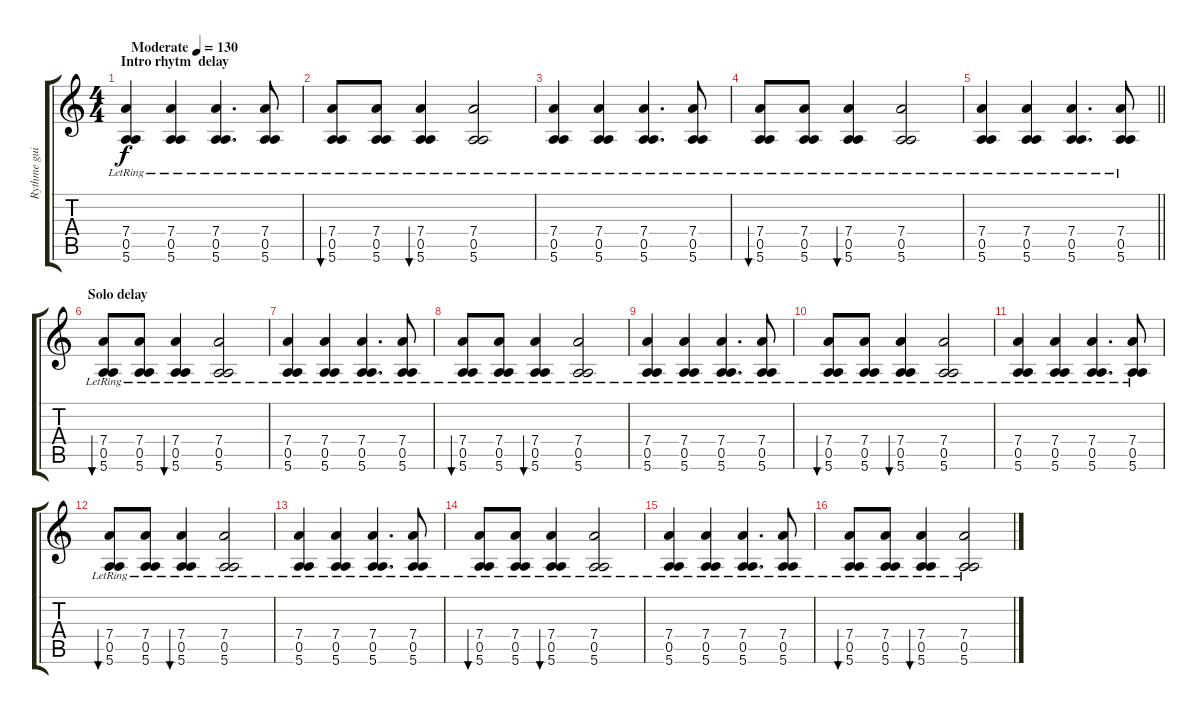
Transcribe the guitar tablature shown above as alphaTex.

\track ("Rythme guitare" "Rythme gui") {instrument distortionguitar}
\staff {score tabs}
\tuning (E4 B3 G3 D3 A2 E2) {hide}
\ts (4 4)
\section ("" "Intro rhytm  delay")
\tempo (130 "Moderate")
\clef g2
\ks c
(7.4{lr} 0.5{lr} 5.6{lr}).4{dy f instrument distortionguitar} (7.4{lr} 0.5{lr} 5.6{lr}).4 (7.4{lr} 0.5{lr} 5.6{lr}).4{d} (7.4{lr} 0.5{lr} 5.6{lr}).8 |
(7.4{lr} 0.5{lr} 5.6{lr}).8{bu 60} (7.4{lr} 0.5{lr} 5.6{lr}).8 (7.4{lr} 0.5{lr} 5.6{lr}).4{bu 60} (7.4{lr} 0.5{lr} 5.6{lr}).2 |
(7.4{lr} 0.5{lr} 5.6{lr}).4 (7.4{lr} 0.5{lr} 5.6{lr}).4 (7.4{lr} 0.5{lr} 5.6{lr}).4{d} (7.4{lr} 0.5{lr} 5.6{lr}).8 |
(7.4{lr} 0.5{lr} 5.6{lr}).8{bu 60} (7.4{lr} 0.5{lr} 5.6{lr}).8 (7.4{lr} 0.5{lr} 5.6{lr}).4{bu 60} (7.4{lr} 0.5{lr} 5.6{lr}).2 |
\barLineRight lightlight
(7.4{lr} 0.5{lr} 5.6{lr}).4 (7.4{lr} 0.5{lr} 5.6{lr}).4 (7.4{lr} 0.5{lr} 5.6{lr}).4{d} (7.4{lr} 0.5{lr} 5.6{lr}).8 |
\section ("" "Solo delay")
(7.4{lr} 0.5{lr} 5.6{lr}).8{bu 60} (7.4{lr} 0.5{lr} 5.6{lr}).8 (7.4{lr} 0.5{lr} 5.6{lr}).4{bu 60} (7.4{lr} 0.5{lr} 5.6{lr}).2 |
(7.4{lr} 0.5{lr} 5.6{lr}).4 (7.4{lr} 0.5{lr} 5.6{lr}).4 (7.4{lr} 0.5{lr} 5.6{lr}).4{d} (7.4{lr} 0.5{lr} 5.6{lr}).8 |
(7.4{lr} 0.5{lr} 5.6{lr}).8{bu 60} (7.4{lr} 0.5{lr} 5.6{lr}).8 (7.4{lr} 0.5{lr} 5.6{lr}).4{bu 60} (7.4{lr} 0.5{lr} 5.6{lr}).2 |
(7.4{lr} 0.5{lr} 5.6{lr}).4 (7.4{lr} 0.5{lr} 5.6{lr}).4 (7.4{lr} 0.5{lr} 5.6{lr}).4{d} (7.4{lr} 0.5{lr} 5.6{lr}).8 |
(7.4{lr} 0.5{lr} 5.6{lr}).8{bu 60} (7.4{lr} 0.5{lr} 5.6{lr}).8 (7.4{lr} 0.5{lr} 5.6{lr}).4{bu 60} (7.4{lr} 0.5{lr} 5.6{lr}).2 |
(7.4{lr} 0.5{lr} 5.6{lr}).4 (7.4{lr} 0.5{lr} 5.6{lr}).4 (7.4{lr} 0.5{lr} 5.6{lr}).4{d} (7.4{lr} 0.5{lr} 5.6{lr}).8 |
(7.4{lr} 0.5{lr} 5.6{lr}).8{bu 60} (7.4{lr} 0.5{lr} 5.6{lr}).8 (7.4{lr} 0.5{lr} 5.6{lr}).4{bu 60} (7.4{lr} 0.5{lr} 5.6{lr}).2 |
(7.4{lr} 0.5{lr} 5.6{lr}).4 (7.4{lr} 0.5{lr} 5.6{lr}).4 (7.4{lr} 0.5{lr} 5.6{lr}).4{d} (7.4{lr} 0.5{lr} 5.6{lr}).8 |
(7.4{lr} 0.5{lr} 5.6{lr}).8{bu 60} (7.4{lr} 0.5{lr} 5.6{lr}).8 (7.4{lr} 0.5{lr} 5.6{lr}).4{bu 60} (7.4{lr} 0.5{lr} 5.6{lr}).2 |
(7.4{lr} 0.5{lr} 5.6{lr}).4 (7.4{lr} 0.5{lr} 5.6{lr}).4 (7.4{lr} 0.5{lr} 5.6{lr}).4{d} (7.4{lr} 0.5{lr} 5.6{lr}).8 |
(7.4{lr} 0.5{lr} 5.6{lr}).8{bu 60} (7.4{lr} 0.5{lr} 5.6{lr}).8 (7.4{lr} 0.5{lr} 5.6{lr}).4{bu 60} (7.4{lr} 0.5{lr} 5.6{lr}).2
